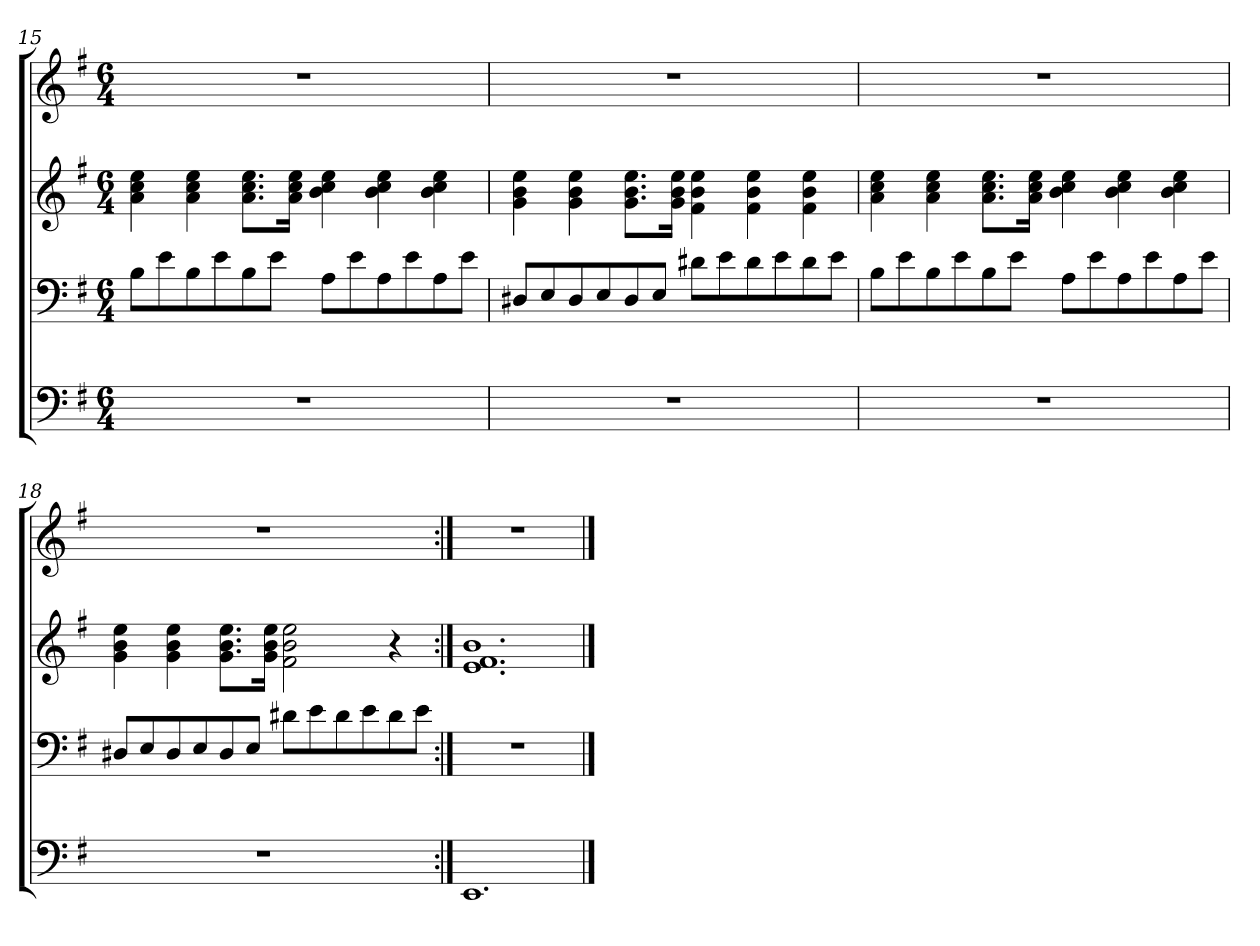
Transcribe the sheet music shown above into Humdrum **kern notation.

**kern	**kern	**kern	**kern
*part4	*part3	*part2	*part1
*staff4	*staff3	*staff2	*staff1
*clefF4	*clefF4	*clefG2	*clefG2
*k[f#]	*k[f#]	*k[f#]	*k[f#]
*G:	*G:	*G:	*G:
*M6/4	*M6/4	*M6/4	*M6/4
=15	=15	=15	=15
1.r	8B\L	4a\ 4cc\ 4ee\	1.r
.	8e\	.	.
.	8B\	4a\ 4cc\ 4ee\	.
.	8e\	.	.
.	8B\	8.a\ 8.cc\ 8.ee\L	.
.	8e\J	.	.
.	.	16a\ 16cc\ 16ee\Jk	.
.	8A\L	4b\ 4cc\ 4ee\	.
.	8e\	.	.
.	8A\	4b\ 4cc\ 4ee\	.
.	8e\	.	.
.	8A\	4b\ 4cc\ 4ee\	.
.	8e\J	.	.
!!LO:LB:g=z
=16	=16	=16	=16
1.r	8D#X/L	4g\ 4b\ 4ee\	1.r
.	8E/	.	.
.	8D#/	4g\ 4b\ 4ee\	.
.	8E/	.	.
.	8D#/	8.g\ 8.b\ 8.ee\L	.
.	8E/J	.	.
.	.	16g\ 16b\ 16ee\Jk	.
.	8d#X\L	4f#\ 4b\ 4ee\	.
.	8e\	.	.
.	8d#\	4f#\ 4b\ 4ee\	.
.	8e\	.	.
.	8d#\	4f#\ 4b\ 4ee\	.
.	8e\J	.	.
=17	=17	=17	=17
1.r	8B\L	4a\ 4cc\ 4ee\	1.r
.	8e\	.	.
.	8B\	4a\ 4cc\ 4ee\	.
.	8e\	.	.
.	8B\	8.a\ 8.cc\ 8.ee\L	.
.	8e\J	.	.
.	.	16a\ 16cc\ 16ee\Jk	.
.	8A\L	4b\ 4cc\ 4ee\	.
.	8e\	.	.
.	8A\	4b\ 4cc\ 4ee\	.
.	8e\	.	.
.	8A\	4b\ 4cc\ 4ee\	.
.	8e\J	.	.
!!LO:LB:g=z
=18	=18	=18	=18
1.r	8D#X/L	4g\ 4b\ 4ee\	1.r
.	8E/	.	.
.	8D#/	4g\ 4b\ 4ee\	.
.	8E/	.	.
.	8D#/	8.g\ 8.b\ 8.ee\L	.
.	8E/J	.	.
.	.	16g\ 16b\ 16ee\Jk	.
.	8d#X\L	2f#\ 2b\ 2ee\	.
.	8e\	.	.
.	8d#\	.	.
.	8e\	.	.
.	8d#\	4r	.
.	8e\J	.	.
=19:|!	=19:|!	=19:|!	=19:|!
1.EE	1.r	1.e 1.f# 1.b	1.r
==	==	==	==
*-	*-	*-	*-
